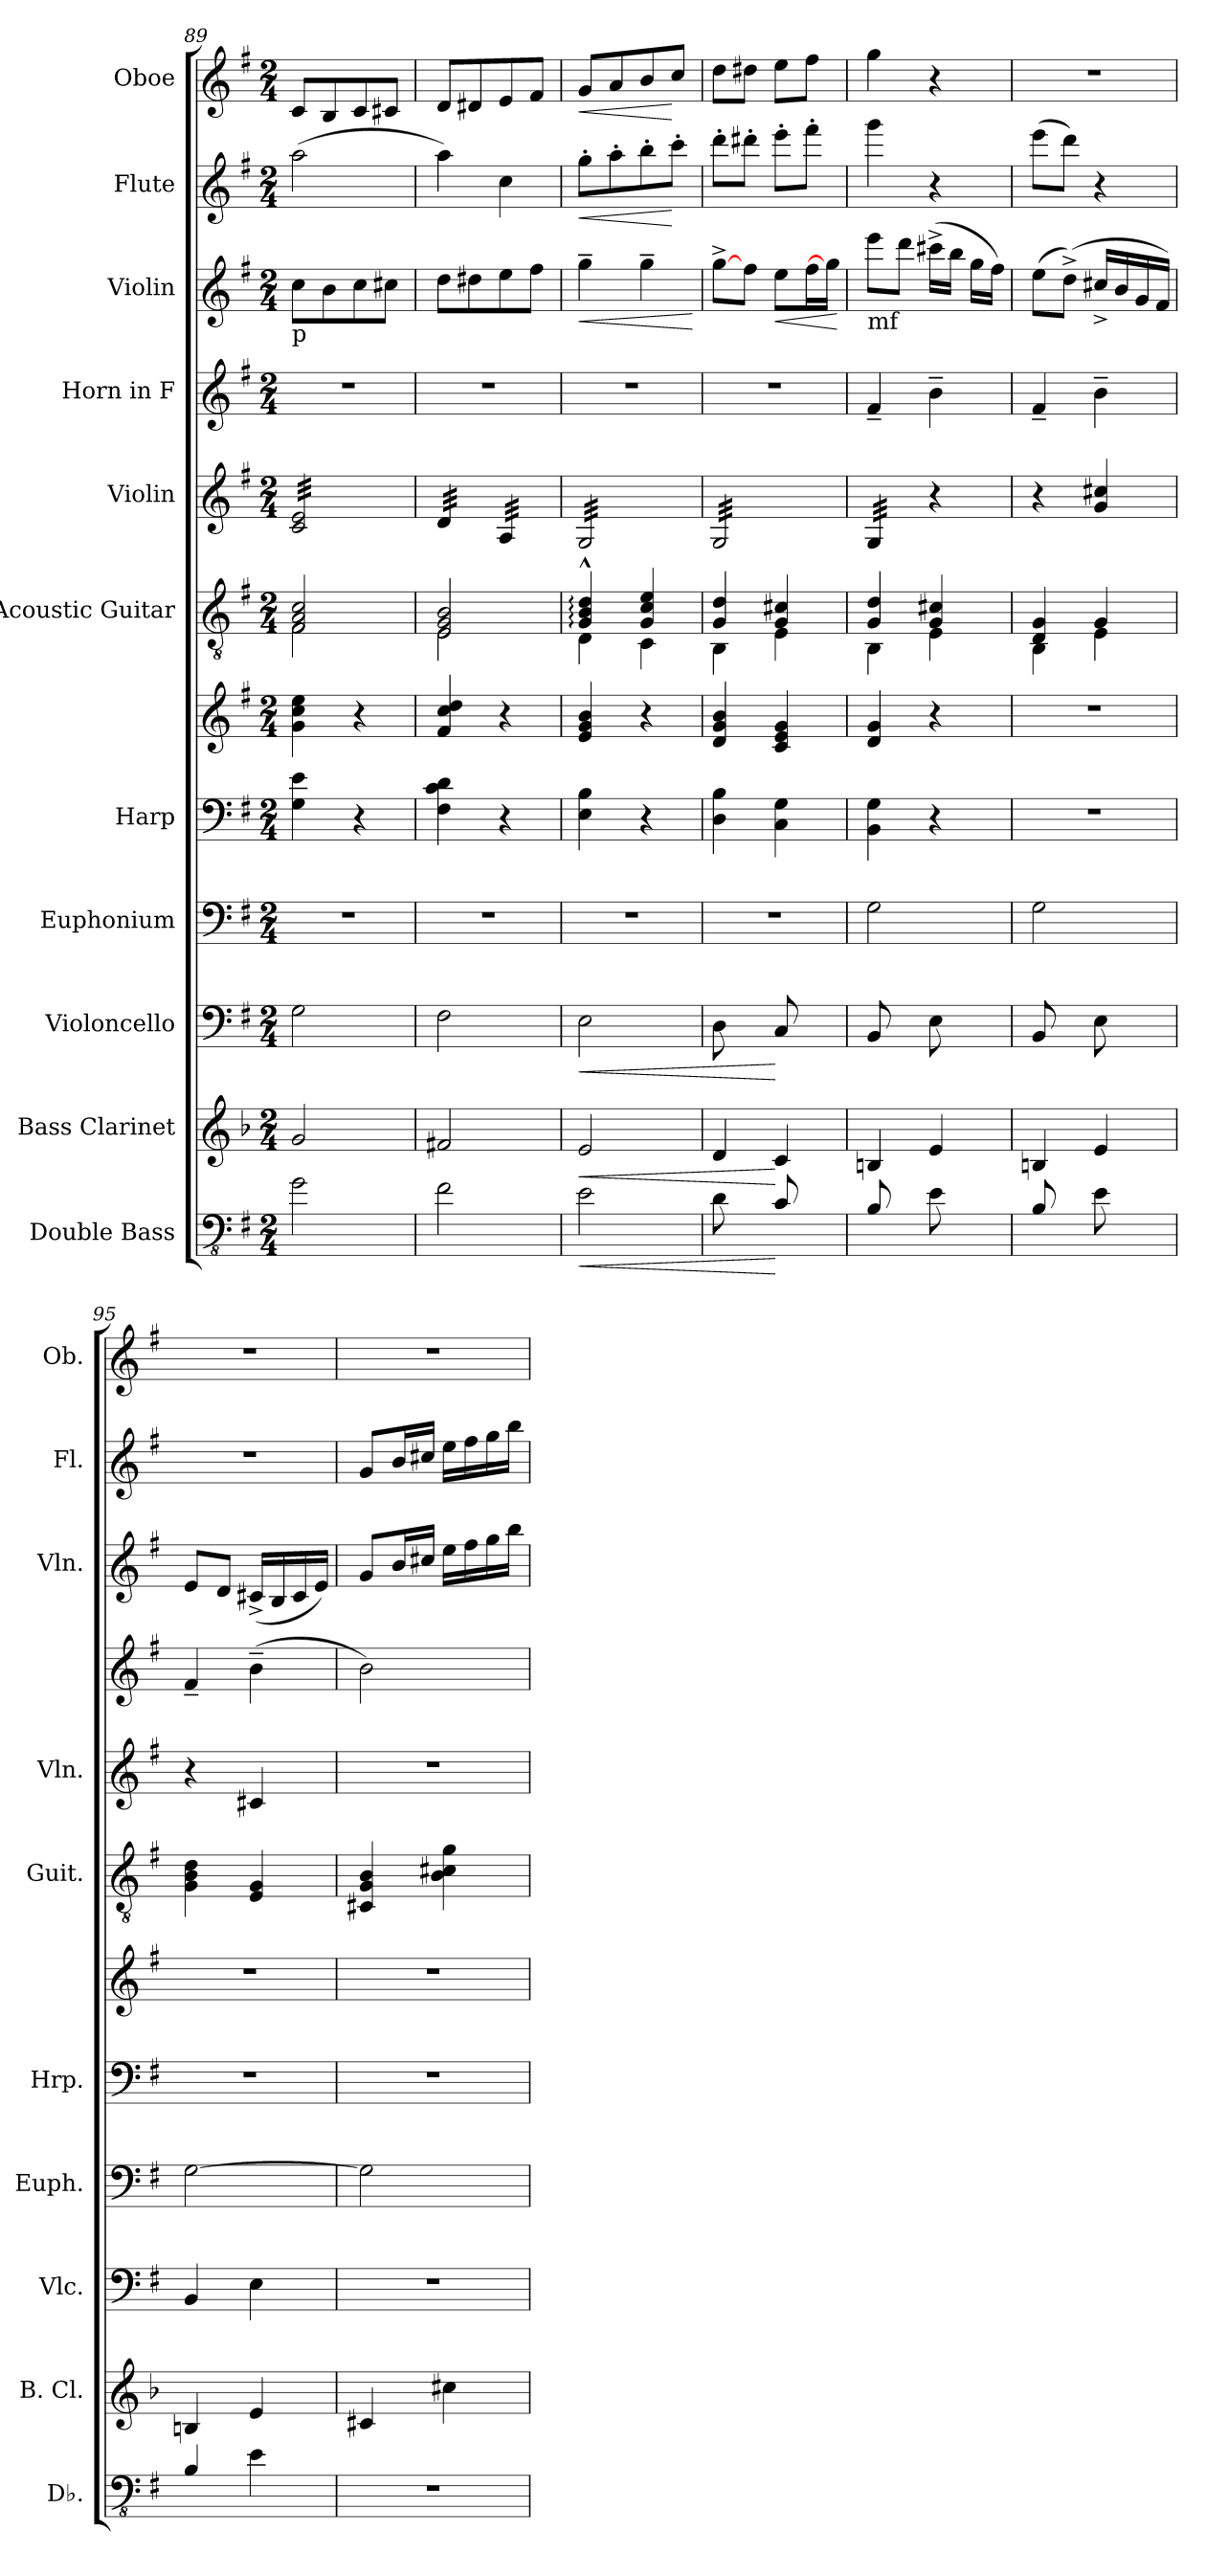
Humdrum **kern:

**kern	**dynam	**kern	**dynam	**kern	**dynam	**kern	**kern	**kern	**kern	**kern	**kern	**kern	**dynam	**kern	**dynam	**kern	**dynam
*part11	*part11	*part10	*part10	*part9	*part9	*part8	*part7	*part7	*part6	*part5	*part4	*part3	*part3	*part2	*part2	*part1	*part1
*staff12	*staff12	*staff11	*staff11	*staff10	*staff10	*staff9	*staff8	*staff7	*staff6	*staff5	*staff4	*staff3	*staff3	*staff2	*staff2	*staff1	*staff1
*I"Double Bass	*	*I"Bass Clarinet	*	*I"Violoncello	*	*I"Euphonium	*I"Harp	*	*I"Acoustic Guitar	*I"Violin	*I"Horn in F	*I"Violin	*	*I"Flute	*	*I"Oboe	*
*I'Db.	*	*I'B. Cl.	*	*I'Vlc.	*	*I'Euph.	*I'Hrp.	*	*I'Guit.	*I'Vln.	*	*I'Vln.	*	*I'Fl.	*	*I'Ob.	*
*clefFv4	*	*clefG2	*	*clefF4	*	*clefF4	*clefF4	*clefG2	*clefGv2	*clefG2	*clefG2	*clefG2	*	*clefG2	*	*clefG2	*
*ITrd7c12	*	*ITrd8c14	*	*	*	*	*	*	*	*	*ITrd4c7	*	*	*	*	*	*
*k[f#]	*	*k[b-]	*	*k[f#]	*	*k[f#]	*k[f#]	*k[f#]	*k[f#]	*k[f#]	*k[]	*k[f#]	*	*k[f#]	*	*k[f#]	*
*M2/4	*	*M2/4	*	*M2/4	*	*M2/4	*M2/4	*M2/4	*M2/4	*M2/4	*M2/4	*M2/4	*	*M2/4	*	*M2/4	*
=89	=89	=89	=89	=89	=89	=89	=89	=89	=89	=89	=89	=89	=89	=89	=89	=89	=89
*	*	*	*	*	*	*	*	*	*^	*	*	*	*	*	*	*	*
!	!	!	!	!	!	!	!	!	!	!	!	!	!LO:TX:b:t=p	!	!	!	!	!
*	*	*	*	*	*	*	*	*	*	*	*tremolo	*	*	*	*	*	*	*
2GG\	.	2G/	.	2G\	.	2r	4G\ 4e\	4g\ 4cc\ 4ee\	2F#/ 2A/ 2c/	2F#\	32c/ 32e/LLL	2r	8cc\L	.	(2aa\	.	8c/L	.
.	.	.	.	.	.	.	.	.	.	.	32c/ 32e/	.	.	.	.	.	.	.
.	.	.	.	.	.	.	.	.	.	.	32c/ 32e/	.	.	.	.	.	.	.
.	.	.	.	.	.	.	.	.	.	.	32c/ 32e/	.	.	.	.	.	.	.
.	.	.	.	.	.	.	.	.	.	.	32c/ 32e/	.	8b\	.	.	.	8B/	.
.	.	.	.	.	.	.	.	.	.	.	32c/ 32e/	.	.	.	.	.	.	.
.	.	.	.	.	.	.	.	.	.	.	32c/ 32e/	.	.	.	.	.	.	.
.	.	.	.	.	.	.	.	.	.	.	32c/ 32e/	.	.	.	.	.	.	.
.	.	.	.	.	.	.	4r	4r	.	.	32c/ 32e/	.	8cc\	.	.	.	8c/	.
.	.	.	.	.	.	.	.	.	.	.	32c/ 32e/	.	.	.	.	.	.	.
.	.	.	.	.	.	.	.	.	.	.	32c/ 32e/	.	.	.	.	.	.	.
.	.	.	.	.	.	.	.	.	.	.	32c/ 32e/	.	.	.	.	.	.	.
.	.	.	.	.	.	.	.	.	.	.	32c/ 32e/	.	8cc#X\J	.	.	.	8c#X/J	.
.	.	.	.	.	.	.	.	.	.	.	32c/ 32e/	.	.	.	.	.	.	.
.	.	.	.	.	.	.	.	.	.	.	32c/ 32e/	.	.	.	.	.	.	.
.	.	.	.	.	.	.	.	.	.	.	32c/ 32e/JJJ	.	.	.	.	.	.	.
!!LO:PB:g=z
=90	=90	=90	=90	=90	=90	=90	=90	=90	=90	=90	=90	=90	=90	=90	=90	=90	=90	=90
2FF#\	.	2F#X/	.	2F#\	.	2r	4F#\ 4c\ 4d\	4f#/ 4cc/ 4dd/	2E/ 2G/ 2B/	2E\	32d/LLL	2r	8dd\L	.	4aa\)	.	8d/L	.
.	.	.	.	.	.	.	.	.	.	.	32d/	.	.	.	.	.	.	.
.	.	.	.	.	.	.	.	.	.	.	32d/	.	.	.	.	.	.	.
.	.	.	.	.	.	.	.	.	.	.	32d/	.	.	.	.	.	.	.
.	.	.	.	.	.	.	.	.	.	.	32d/	.	8dd#X\	.	.	.	8d#X/	.
.	.	.	.	.	.	.	.	.	.	.	32d/	.	.	.	.	.	.	.
.	.	.	.	.	.	.	.	.	.	.	32d/	.	.	.	.	.	.	.
.	.	.	.	.	.	.	.	.	.	.	32d/JJJ	.	.	.	.	.	.	.
.	.	.	.	.	.	.	4r	4r	.	.	32A/LLL	.	8ee\	.	4cc\	.	8e/	.
.	.	.	.	.	.	.	.	.	.	.	32A/	.	.	.	.	.	.	.
.	.	.	.	.	.	.	.	.	.	.	32A/	.	.	.	.	.	.	.
.	.	.	.	.	.	.	.	.	.	.	32A/	.	.	.	.	.	.	.
.	.	.	.	.	.	.	.	.	.	.	32A/	.	8ff#\J	.	.	.	8f#/J	.
.	.	.	.	.	.	.	.	.	.	.	32A/	.	.	.	.	.	.	.
.	.	.	.	.	.	.	.	.	.	.	32A/	.	.	.	.	.	.	.
.	.	.	.	.	.	.	.	.	.	.	32A/JJJ	.	.	.	.	.	.	.
=91	=91	=91	=91	=91	=91	=91	=91	=91	=91	=91	=91	=91	=91	=91	=91	=91	=91	=91
!	!LO:HP:b	!	!LO:HP:b	!	!LO:HP:b	!	!	!	!	!	!	!	!	!LO:HP:b	!	!LO:HP:b	!	!LO:HP:b
2EE\	<	2E/	<	2E\	<	2r	4E\ 4B\	4e/ 4g/ 4b/	4G/:^^ 4B/:^^ 4d/:^^	4D\	32G/LLL	2r	4gg~\	<	8gg'\L	<	8g/L	<
.	.	.	.	.	.	.	.	.	.	.	32G/	.	.	.	.	.	.	.
.	.	.	.	.	.	.	.	.	.	.	32G/	.	.	.	.	.	.	.
.	.	.	.	.	.	.	.	.	.	.	32G/	.	.	.	.	.	.	.
.	.	.	.	.	.	.	.	.	.	.	32G/	.	.	.	8aa'\	.	8a/	.
.	.	.	.	.	.	.	.	.	.	.	32G/	.	.	.	.	.	.	.
.	.	.	.	.	.	.	.	.	.	.	32G/	.	.	.	.	.	.	.
.	.	.	.	.	.	.	.	.	.	.	32G/	.	.	.	.	.	.	.
.	.	.	.	.	.	.	4r	4r	4G/ 4c/ 4e/	4C\	32G/	.	4gg~\	.	8bb'\	.	8b/	.
.	.	.	.	.	.	.	.	.	.	.	32G/	.	.	.	.	.	.	.
.	.	.	.	.	.	.	.	.	.	.	32G/	.	.	.	.	.	.	.
.	.	.	.	.	.	.	.	.	.	.	32G/	.	.	.	.	.	.	.
.	.	.	.	.	.	.	.	.	.	.	32G/	.	.	.	8ccc'\J	[	8cc/J	[
.	.	.	.	.	.	.	.	.	.	.	32G/	.	.	.	.	.	.	.
.	.	.	.	.	.	.	.	.	.	.	32G/	.	.	.	.	.	.	.
.	.	.	.	.	.	.	.	.	.	.	32G/JJJ	.	.	.	.	.	.	.
*	*	*	*	*	*	*	*	*	*v	*v	*	*	*	*	*	*	*	*
.	.	.	.	.	.	.	.	.	.	.	.	.	[	.	.	.	.
=92	=92	=92	=92	=92	=92	=92	=92	=92	=92	=92	=92	=92	=92	=92	=92	=92	=92
*	*	*	*	*	*	*	*	*	*^	*	*	*	*	*	*	*	*
8DD\	.	4D/	.	8D\	.	2r	4D\ 4B\	4d/ 4g/ 4b/	4G/ 4d/	4BB\	32G/LLL	2r	[8gg^\L	.	8ddd'\L	.	8dd\L	.
.	.	.	.	.	.	.	.	.	.	.	32G/	.	.	.	.	.	.	.
.	.	.	.	.	.	.	.	.	.	.	32G/	.	.	.	.	.	.	.
.	.	.	.	.	.	.	.	.	.	.	32G/	.	.	.	.	.	.	.
8ryy	.	.	.	8ryy	.	.	.	.	.	.	32G/	.	8ff#\J	.	8ddd#X'\J	.	8dd#X\J	.
.	.	.	.	.	.	.	.	.	.	.	32G/	.	.	.	.	.	.	.
.	.	.	.	.	.	.	.	.	.	.	32G/	.	.	.	.	.	.	.
.	.	.	.	.	.	.	.	.	.	.	32G/	.	.	.	.	.	.	.
!	!	!	!	!	!	!	!	!	!	!	!	!	!	!LO:HP:b	!	!	!	!
8CC/	[	4C/	[	8C/	[	.	4C\ 4G\	4c/ 4e/ 4g/	4G/ 4c#X/	4E\	32G/	.	8ee\L	<	8eee'\L	.	8ee\L	.
.	.	.	.	.	.	.	.	.	.	.	32G/	.	.	.	.	.	.	.
.	.	.	.	.	.	.	.	.	.	.	32G/	.	.	.	.	.	.	.
.	.	.	.	.	.	.	.	.	.	.	32G/	.	.	.	.	.	.	.
8ryy	.	.	.	8ryy	.	.	.	.	.	.	32G/	.	16ff#\L	.	8fff#'\J	.	8ff#\J	.
.	.	.	.	.	.	.	.	.	.	.	32G/	.	.	.	.	.	.	.
.	.	.	.	.	.	.	.	.	.	.	32G/	.	16gg\JJ]	.	.	.	.	.
.	.	.	.	.	.	.	.	.	.	.	32G/JJJ	.	.	.	.	.	.	.
*	*	*	*	*	*	*	*	*	*v	*v	*	*	*	*	*	*	*	*
.	.	.	.	.	.	.	.	.	.	.	.	.	[	.	.	.	.
=93	=93	=93	=93	=93	=93	=93	=93	=93	=93	=93	=93	=93	=93	=93	=93	=93	=93
*	*	*	*	*	*	*	*	*	*^	*	*	*	*	*	*	*	*
!	!	!	!	!	!	!	!	!	!	!	!	!	!LO:TX:b:t=mf	!	!	!	!	!
8BBB/	.	4BBn/	.	8BB/	.	2G\	4BB\ 4G\	4d/ 4g/	4G/ 4d/	4BB\	32G/LLL	4B~/	8eee\L	.	4ggg\	.	4gg\	.
.	.	.	.	.	.	.	.	.	.	.	32G/	.	.	.	.	.	.	.
.	.	.	.	.	.	.	.	.	.	.	32G/	.	.	.	.	.	.	.
.	.	.	.	.	.	.	.	.	.	.	32G/	.	.	.	.	.	.	.
8ryy	.	.	.	8ryy	.	.	.	.	.	.	32G/	.	8ddd\J	.	.	.	.	.
.	.	.	.	.	.	.	.	.	.	.	32G/	.	.	.	.	.	.	.
.	.	.	.	.	.	.	.	.	.	.	32G/	.	.	.	.	.	.	.
.	.	.	.	.	.	.	.	.	.	.	32G/JJJ	.	.	.	.	.	.	.
*	*	*	*	*	*	*	*	*	*	*	*Xtremolo	*	*	*	*	*	*	*
8EE\	.	4E/	.	8E\	.	.	4r	4r	4G/ 4c#X/	4E\	4r	4e~\	(>16ccc#X^\LL	.	4r	.	4r	.
.	.	.	.	.	.	.	.	.	.	.	.	.	16bb\JJ	.	.	.	.	.
8ryy	.	.	.	8ryy	.	.	.	.	.	.	.	.	16gg\LL	.	.	.	.	.
.	.	.	.	.	.	.	.	.	.	.	.	.	16ff#\JJ)	.	.	.	.	.
=94	=94	=94	=94	=94	=94	=94	=94	=94	=94	=94	=94	=94	=94	=94	=94	=94	=94	=94
8BBB/	.	4BBn/	.	8BB/	.	2G\	2r	2r	4D/ 4G/	4BB\	4r	4B~/	(>8ee\L	.	(>8eee\L	.	2r	.
8ryy	.	.	.	8ryy	.	.	.	.	.	.	.	.	(8dd^\J)	.	8ddd\J)	.	.	.
8EE\	.	4E/	.	8E\	.	.	.	.	4G/	4E\	4g/ 4cc#X/	4e~\	16cc#X^/LL	.	4r	.	.	.
.	.	.	.	.	.	.	.	.	.	.	.	.	16b/	.	.	.	.	.
8ryy	.	.	.	8ryy	.	.	.	.	.	.	.	.	16g/	.	.	.	.	.
.	.	.	.	.	.	.	.	.	.	.	.	.	16f#/JJ)	.	.	.	.	.
*	*	*	*	*	*	*	*	*	*v	*v	*	*	*	*	*	*	*	*
!!LO:LB:g=z
=95	=95	=95	=95	=95	=95	=95	=95	=95	=95	=95	=95	=95	=95	=95	=95	=95	=95
4BBB/	.	4BBn/	.	4BB/	.	[2G\	2r	2r	4G\ 4B\ 4d\	4r	4B~/	8e/L	.	2r	.	2r	.
.	.	.	.	.	.	.	.	.	.	.	.	8d/J	.	.	.	.	.
4EE\	.	4E/	.	4E\	.	.	.	.	4E/ 4G/	4c#X/	(4e~\	(16c#X^/LL	.	.	.	.	.
.	.	.	.	.	.	.	.	.	.	.	.	16B/	.	.	.	.	.
.	.	.	.	.	.	.	.	.	.	.	.	16c#/	.	.	.	.	.
.	.	.	.	.	.	.	.	.	.	.	.	16e/JJ)	.	.	.	.	.
=96	=96	=96	=96	=96	=96	=96	=96	=96	=96	=96	=96	=96	=96	=96	=96	=96	=96
2r	.	4C#X/	.	2r	.	2G\]	2r	2r	4C#X/ 4G/ 4B/	2r	2e\)	8g/L	.	8g/L	.	2r	.
.	.	.	.	.	.	.	.	.	.	.	.	16b/L	.	16b/L	.	.	.
.	.	.	.	.	.	.	.	.	.	.	.	16cc#X/JJ	.	16cc#X/JJ	.	.	.
.	.	4c#X\	.	.	.	.	.	.	4B\ 4c#X\ 4g\	.	.	16ee\LL	.	16ee\LL	.	.	.
.	.	.	.	.	.	.	.	.	.	.	.	16ff#\	.	16ff#\	.	.	.
.	.	.	.	.	.	.	.	.	.	.	.	16gg\	.	16gg\	.	.	.
.	.	.	.	.	.	.	.	.	.	.	.	16bb\JJ	.	16bb\JJ	.	.	.
=	=	=	=	=	=	=	=	=	=	=	=	=	=	=	=	=	=
*-	*-	*-	*-	*-	*-	*-	*-	*-	*-	*-	*-	*-	*-	*-	*-	*-	*-
